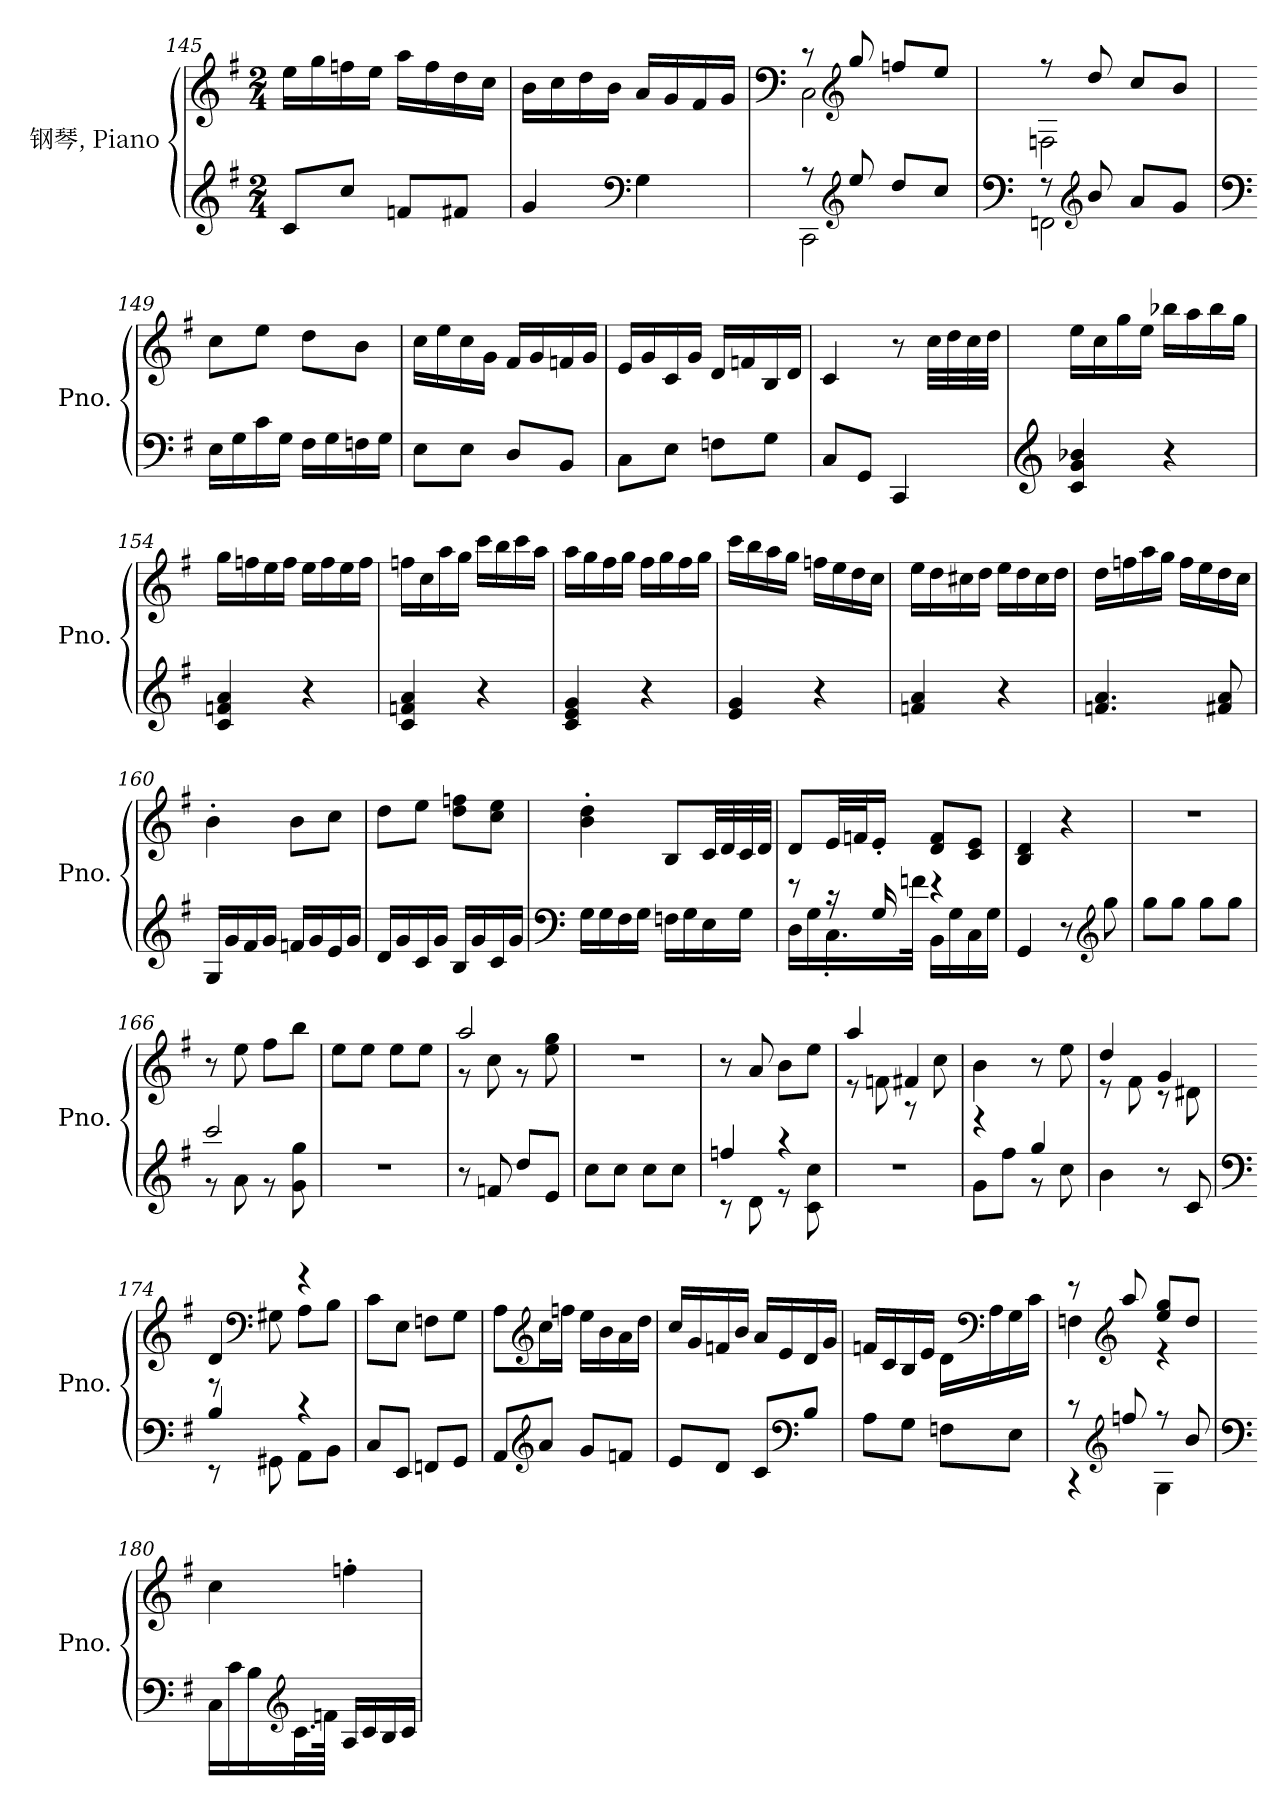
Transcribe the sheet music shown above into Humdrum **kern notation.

**kern	**kern
*part1	*part1
*staff2	*staff1
*I"钢琴, Piano	*
*I'Pno.	*
*clefG2	*clefG2
*k[f#]	*k[f#]
*M2/4	*M2/4
=145	=145
8c/L	16ee\LL
.	16gg\
8cc/J	16ffn\
.	16ee\JJ
8fn/L	16aa\LL
.	16ff\
8f#X/J	16dd\
.	16cc\JJ
!!LO:LB:g=z
=146	=146
4g/	16b\LL
.	16cc\
.	16dd\
.	16b\JJ
*clefF4	*
4G\	16a/LL
.	16g/
.	16f#/
.	16g/JJ
=147	=147
*	*clefF4
*^	*^
8r	2CC\	8r	2C\
*clefG2	*	*clefG2	*
8ee/	.	8gg/	.
8dd/L	.	8ffn/L	.
8cc/J	.	8ee/J	.
=148	=148	=148	=148
*clefF4	*	*	*
8r	2FFn\	8r	2Fn\
*clefG2	*	*	*
8b/	.	8dd/	.
8a/L	.	8cc/L	.
8g/J	.	8b/J	.
*v	*v	*	*
*	*v	*v
=149	=149
*clefF4	*
16E\LL	8cc\L
16G\	.
16c\	8ee\J
16G\JJ	.
16F#\LL	8dd\L
16G\	.
16Fn\	8b\J
16G\JJ	.
!!LO:PB:g=z
=150	=150
8E\L	16cc\LL
.	16ee\
8E\J	16cc\
.	16g\JJ
8D/L	16f#/LL
.	16g/
8BB/J	16fn/
.	16g/JJ
=151	=151
8C\L	16e/LL
.	16g/
8E\J	16c/
.	16g/JJ
8Fn\L	16d/LL
.	16fn/
8G\J	16B/
.	16d/JJ
=152	=152
8C/L	4c/
8GG/J	.
4CC/	8r
.	32cc\LLL
.	32dd\
.	32cc\
.	32dd\JJJ
=153	=153
*clefG2	*
4c/ 4g/ 4b-X/	16ee\LL
.	16cc\
.	16gg\
.	16ee\JJ
4r	16bb-X\LL
.	16aa\
.	16bb-\
.	16gg\JJ
!!LO:LB:g=z
=154	=154
4c/ 4fn/ 4a/	16gg\LL
.	16ffn\
.	16ee\
.	16ff\JJ
4r	16ee\LL
.	16ff\
.	16ee\
.	16ff\JJ
=155	=155
4c/ 4fn/ 4a/	16ffn\LL
.	16cc\
.	16aa\
.	16gg\JJ
4r	16ccc\LL
.	16bb\
.	16ccc\
.	16aa\JJ
=156	=156
4c/ 4e/ 4g/	16aa\LL
.	16gg\
.	16ff#\
.	16gg\JJ
4r	16ff#\LL
.	16gg\
.	16ff#\
.	16gg\JJ
=157	=157
4e/ 4g/	16ccc\LL
.	16bb\
.	16aa\
.	16gg\JJ
4r	16ffn\LL
.	16ee\
.	16dd\
.	16cc\JJ
!!LO:LB:g=z
=158	=158
4fn/ 4a/	16ee\LL
.	16dd\
.	16cc#X\
.	16dd\JJ
4r	16ee\LL
.	16dd\
.	16cc#\
.	16dd\JJ
=159	=159
4.fn/ 4.a/	16dd\LL
.	16ffn\
.	16aa\
.	16gg\JJ
.	16ff\LL
.	16ee\
8f#X/ 8a/	16dd\
.	16cc\JJ
=160	=160
16G/LL	4b'\
16g/	.
16f#/	.
16g/JJ	.
16fn/LL	8b\L
16g/	.
16e/	8cc\J
16g/JJ	.
=161	=161
16d/LL	8dd\L
16g/	.
16c/	8ee\J
16g/JJ	.
16B/LL	8dd\ 8ffn\L
16g/	.
16c/	8cc\ 8ee\J
16g/JJ	.
!!LO:LB:g=z
=162	=162
*clefF4	*
16G\LL	4b\' 4dd\'
16G\	.
16F#\	.
16G\JJ	.
16Fn\LL	8B/L
16G\	.
16E\	32c/LL
.	32d/
16G\JJ	32c/
.	32d/JJJ
=163	=163
*^	*
8r	16D\LL	8d/L
.	16G\	.
16r	16.C'\	32e/LL
.	.	32fn/J
16G/	.	16e'/JJ
.	32fn\JJk	.
4r	16BB\LL	8d/ 8f/L
.	16G\	.
.	16C\	8c/ 8e/J
.	16G\JJ	.
*v	*v	*
=164	=164
4GG/	4B/ 4d/
8r	4r
*clefG2	*
8gg\	.
=165	=165
8gg\L	2r
8gg\J	.
8gg\L	.
8gg\J	.
=166	=166
*^	*
2ccc/	8r	8r
.	8a\	8ee\
.	8r	8ff#\L
.	8g\ 8gg\	8bb\J
*v	*v	*
=167	=167
2r	8ee\L
.	8ee\J
.	8ee\L
.	8ee\J
!!LO:LB:g=z
=168	=168
*	*^
8r	2aa/	8r
8fn/	.	8cc\
8dd/L	.	8r
8e/J	.	8ee\ 8gg\
*	*v	*v
=169	=169
8cc\L	2r
8cc\J	.
8cc\L	.
8cc\J	.
=170	=170
*^	*
4ffn/	8r	8r
.	8d\	8a/
4r	8r	8b\L
.	8c\ 8cc\	8ee\J
*v	*v	*
=171	=171
*	*^
2r	4aa/	8r
.	.	8fn\
.	4f#X/	8r
.	.	8cc\
*	*v	*v
=172	=172
*^	*
4r	8g\L	4b\
.	8ff#\J	.
4gg/	8r	8r
.	8cc\	8ee\
*v	*v	*
=173	=173
*	*^
4b\	4dd/	8r
.	.	8f#\
8r	4g/	8r
8c/	.	8d#X\
=174	=174	=174
*clefF4	*	*
*^	*	*
4B/	8r	4d/	8r
*	*	*clefF4	*
.	8GG#X\	.	8G#X\
4r	8AA\L	4r	8A\L
.	8BB\J	.	8B\J
*v	*v	*	*
*	*v	*v
!!LO:LB:g=z
=175	=175
8C/L	8c\L
8EE/J	8E\J
8FFn/L	8Fn\L
8GG/J	8G\J
=176	=176
8AA/L	8A\L
*clefG2	*clefG2
8a/J	16cc\L
.	16ffn\JJ
8g/L	16ee\LL
.	16b\
8fn/J	16a\
.	16dd\JJ
=177	=177
8e/L	16cc/LL
.	16g/
8d/J	16fn/
.	16b/JJ
8c/L	16a/LL
.	16e/
*clefF4	*
8B/J	16d/
.	16g/JJ
=178	=178
8A\L	16fn/LL
.	16c/
8G\J	16B/
.	16e/JJ
8Fn\L	16d\LL
*	*clefF4
.	16A\
8E\J	16G\
.	16c\JJ
=179	=179
*^	*^
8r	4r	8r	4Fn\
*clefG2	*	*clefG2	*
8ffn/	.	8aa/	.
8r	4G\	8ee/ 8gg/L	4r
8b/	.	8dd/J	.
*v	*v	*	*
*	*v	*v
!!LO:PB:g=z
=180	=180
*clefF4	*
16C\LL	4cc\
16c\	.
16B\	.
*clefG2	*
32.c\L	.
64fn\JJJk	.
16A/LL	4ffn'\
16c/	.
16B/	.
16c/JJ	.
=	=
*-	*-
